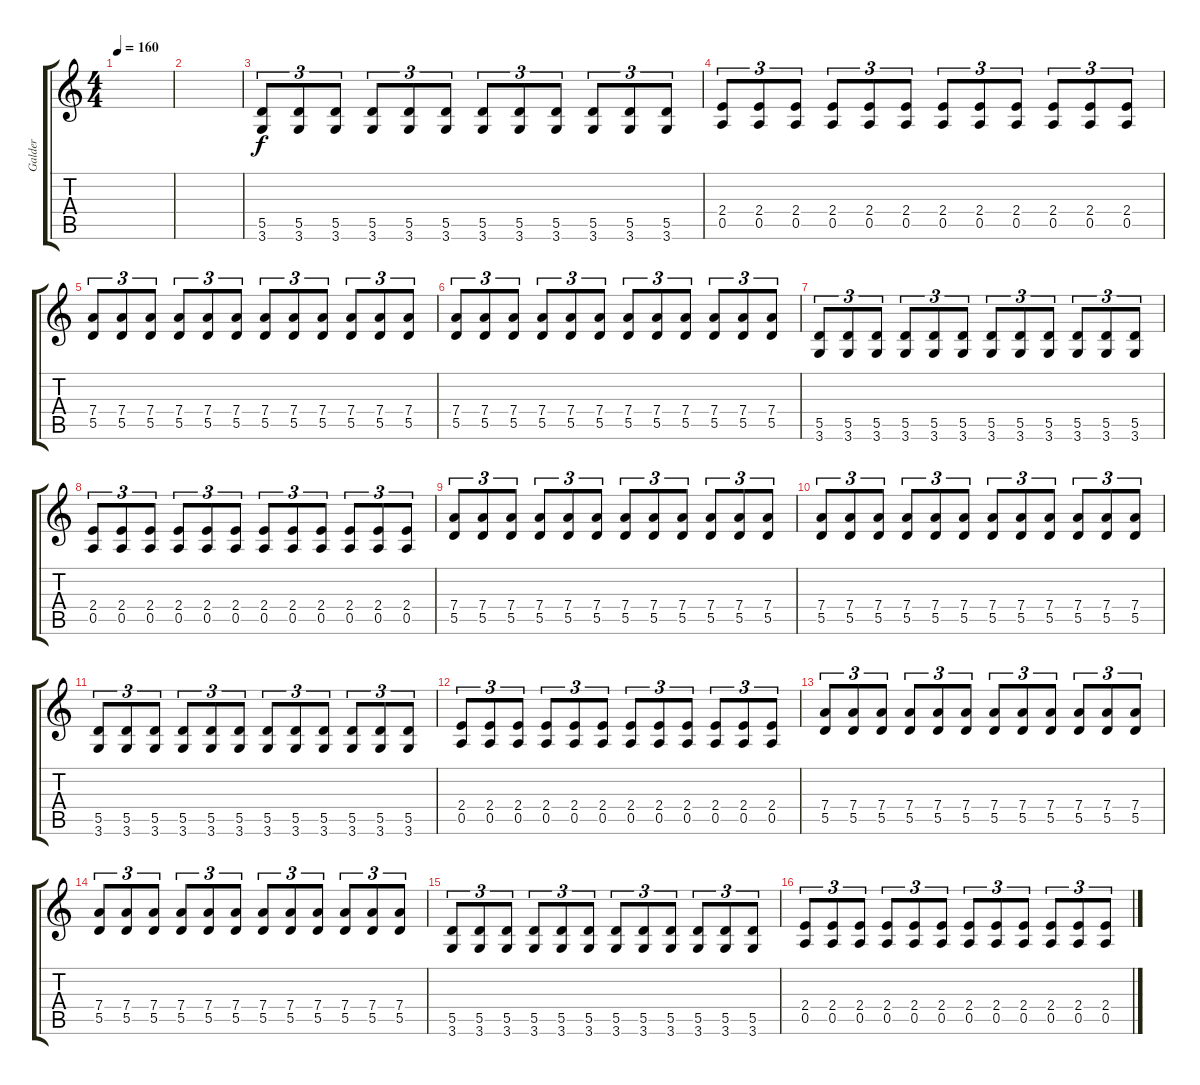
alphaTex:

\track ("Galder" "Galder") {instrument distortionguitar}
\staff {score tabs}
\tuning (E4 B3 G3 D3 A2 E2) {hide}
\ts (4 4)
\tempo 160
\clef g2
\ks c
|
|
(5.5 3.6).8{tu (3 2)} (5.5 3.6).8{tu (3 2)} (5.5 3.6).8{tu (3 2)} (5.5 3.6).8{tu (3 2)} (5.5 3.6).8{tu (3 2)} (5.5 3.6).8{tu (3 2)} (5.5 3.6).8{tu (3 2)} (5.5 3.6).8{tu (3 2)} (5.5 3.6).8{tu (3 2)} (5.5 3.6).8{tu (3 2)} (5.5 3.6).8{tu (3 2)} (5.5 3.6).8{tu (3 2)} |
(2.4 0.5).8{tu (3 2)} (2.4 0.5).8{tu (3 2)} (2.4 0.5).8{tu (3 2)} (2.4 0.5).8{tu (3 2)} (2.4 0.5).8{tu (3 2)} (2.4 0.5).8{tu (3 2)} (2.4 0.5).8{tu (3 2)} (2.4 0.5).8{tu (3 2)} (2.4 0.5).8{tu (3 2)} (2.4 0.5).8{tu (3 2)} (2.4 0.5).8{tu (3 2)} (2.4 0.5).8{tu (3 2)} |
(7.4 5.5).8{tu (3 2)} (7.4 5.5).8{tu (3 2)} (7.4 5.5).8{tu (3 2)} (7.4 5.5).8{tu (3 2)} (7.4 5.5).8{tu (3 2)} (7.4 5.5).8{tu (3 2)} (7.4 5.5).8{tu (3 2)} (7.4 5.5).8{tu (3 2)} (7.4 5.5).8{tu (3 2)} (7.4 5.5).8{tu (3 2)} (7.4 5.5).8{tu (3 2)} (7.4 5.5).8{tu (3 2)} |
(7.4 5.5).8{tu (3 2)} (7.4 5.5).8{tu (3 2)} (7.4 5.5).8{tu (3 2)} (7.4 5.5).8{tu (3 2)} (7.4 5.5).8{tu (3 2)} (7.4 5.5).8{tu (3 2)} (7.4 5.5).8{tu (3 2)} (7.4 5.5).8{tu (3 2)} (7.4 5.5).8{tu (3 2)} (7.4 5.5).8{tu (3 2)} (7.4 5.5).8{tu (3 2)} (7.4 5.5).8{tu (3 2)} |
(5.5 3.6).8{tu (3 2)} (5.5 3.6).8{tu (3 2)} (5.5 3.6).8{tu (3 2)} (5.5 3.6).8{tu (3 2)} (5.5 3.6).8{tu (3 2)} (5.5 3.6).8{tu (3 2)} (5.5 3.6).8{tu (3 2)} (5.5 3.6).8{tu (3 2)} (5.5 3.6).8{tu (3 2)} (5.5 3.6).8{tu (3 2)} (5.5 3.6).8{tu (3 2)} (5.5 3.6).8{tu (3 2)} |
(2.4 0.5).8{tu (3 2)} (2.4 0.5).8{tu (3 2)} (2.4 0.5).8{tu (3 2)} (2.4 0.5).8{tu (3 2)} (2.4 0.5).8{tu (3 2)} (2.4 0.5).8{tu (3 2)} (2.4 0.5).8{tu (3 2)} (2.4 0.5).8{tu (3 2)} (2.4 0.5).8{tu (3 2)} (2.4 0.5).8{tu (3 2)} (2.4 0.5).8{tu (3 2)} (2.4 0.5).8{tu (3 2)} |
(7.4 5.5).8{tu (3 2)} (7.4 5.5).8{tu (3 2)} (7.4 5.5).8{tu (3 2)} (7.4 5.5).8{tu (3 2)} (7.4 5.5).8{tu (3 2)} (7.4 5.5).8{tu (3 2)} (7.4 5.5).8{tu (3 2)} (7.4 5.5).8{tu (3 2)} (7.4 5.5).8{tu (3 2)} (7.4 5.5).8{tu (3 2)} (7.4 5.5).8{tu (3 2)} (7.4 5.5).8{tu (3 2)} |
(7.4 5.5).8{tu (3 2)} (7.4 5.5).8{tu (3 2)} (7.4 5.5).8{tu (3 2)} (7.4 5.5).8{tu (3 2)} (7.4 5.5).8{tu (3 2)} (7.4 5.5).8{tu (3 2)} (7.4 5.5).8{tu (3 2)} (7.4 5.5).8{tu (3 2)} (7.4 5.5).8{tu (3 2)} (7.4 5.5).8{tu (3 2)} (7.4 5.5).8{tu (3 2)} (7.4 5.5).8{tu (3 2)} |
(5.5 3.6).8{tu (3 2)} (5.5 3.6).8{tu (3 2)} (5.5 3.6).8{tu (3 2)} (5.5 3.6).8{tu (3 2)} (5.5 3.6).8{tu (3 2)} (5.5 3.6).8{tu (3 2)} (5.5 3.6).8{tu (3 2)} (5.5 3.6).8{tu (3 2)} (5.5 3.6).8{tu (3 2)} (5.5 3.6).8{tu (3 2)} (5.5 3.6).8{tu (3 2)} (5.5 3.6).8{tu (3 2)} |
(2.4 0.5).8{tu (3 2)} (2.4 0.5).8{tu (3 2)} (2.4 0.5).8{tu (3 2)} (2.4 0.5).8{tu (3 2)} (2.4 0.5).8{tu (3 2)} (2.4 0.5).8{tu (3 2)} (2.4 0.5).8{tu (3 2)} (2.4 0.5).8{tu (3 2)} (2.4 0.5).8{tu (3 2)} (2.4 0.5).8{tu (3 2)} (2.4 0.5).8{tu (3 2)} (2.4 0.5).8{tu (3 2)} |
(7.4 5.5).8{tu (3 2)} (7.4 5.5).8{tu (3 2)} (7.4 5.5).8{tu (3 2)} (7.4 5.5).8{tu (3 2)} (7.4 5.5).8{tu (3 2)} (7.4 5.5).8{tu (3 2)} (7.4 5.5).8{tu (3 2)} (7.4 5.5).8{tu (3 2)} (7.4 5.5).8{tu (3 2)} (7.4 5.5).8{tu (3 2)} (7.4 5.5).8{tu (3 2)} (7.4 5.5).8{tu (3 2)} |
(7.4 5.5).8{tu (3 2)} (7.4 5.5).8{tu (3 2)} (7.4 5.5).8{tu (3 2)} (7.4 5.5).8{tu (3 2)} (7.4 5.5).8{tu (3 2)} (7.4 5.5).8{tu (3 2)} (7.4 5.5).8{tu (3 2)} (7.4 5.5).8{tu (3 2)} (7.4 5.5).8{tu (3 2)} (7.4 5.5).8{tu (3 2)} (7.4 5.5).8{tu (3 2)} (7.4 5.5).8{tu (3 2)} |
(5.5 3.6).8{tu (3 2)} (5.5 3.6).8{tu (3 2)} (5.5 3.6).8{tu (3 2)} (5.5 3.6).8{tu (3 2)} (5.5 3.6).8{tu (3 2)} (5.5 3.6).8{tu (3 2)} (5.5 3.6).8{tu (3 2)} (5.5 3.6).8{tu (3 2)} (5.5 3.6).8{tu (3 2)} (5.5 3.6).8{tu (3 2)} (5.5 3.6).8{tu (3 2)} (5.5 3.6).8{tu (3 2)} |
(2.4 0.5).8{tu (3 2)} (2.4 0.5).8{tu (3 2)} (2.4 0.5).8{tu (3 2)} (2.4 0.5).8{tu (3 2)} (2.4 0.5).8{tu (3 2)} (2.4 0.5).8{tu (3 2)} (2.4 0.5).8{tu (3 2)} (2.4 0.5).8{tu (3 2)} (2.4 0.5).8{tu (3 2)} (2.4 0.5).8{tu (3 2)} (2.4 0.5).8{tu (3 2)} (2.4 0.5).8{tu (3 2)}
